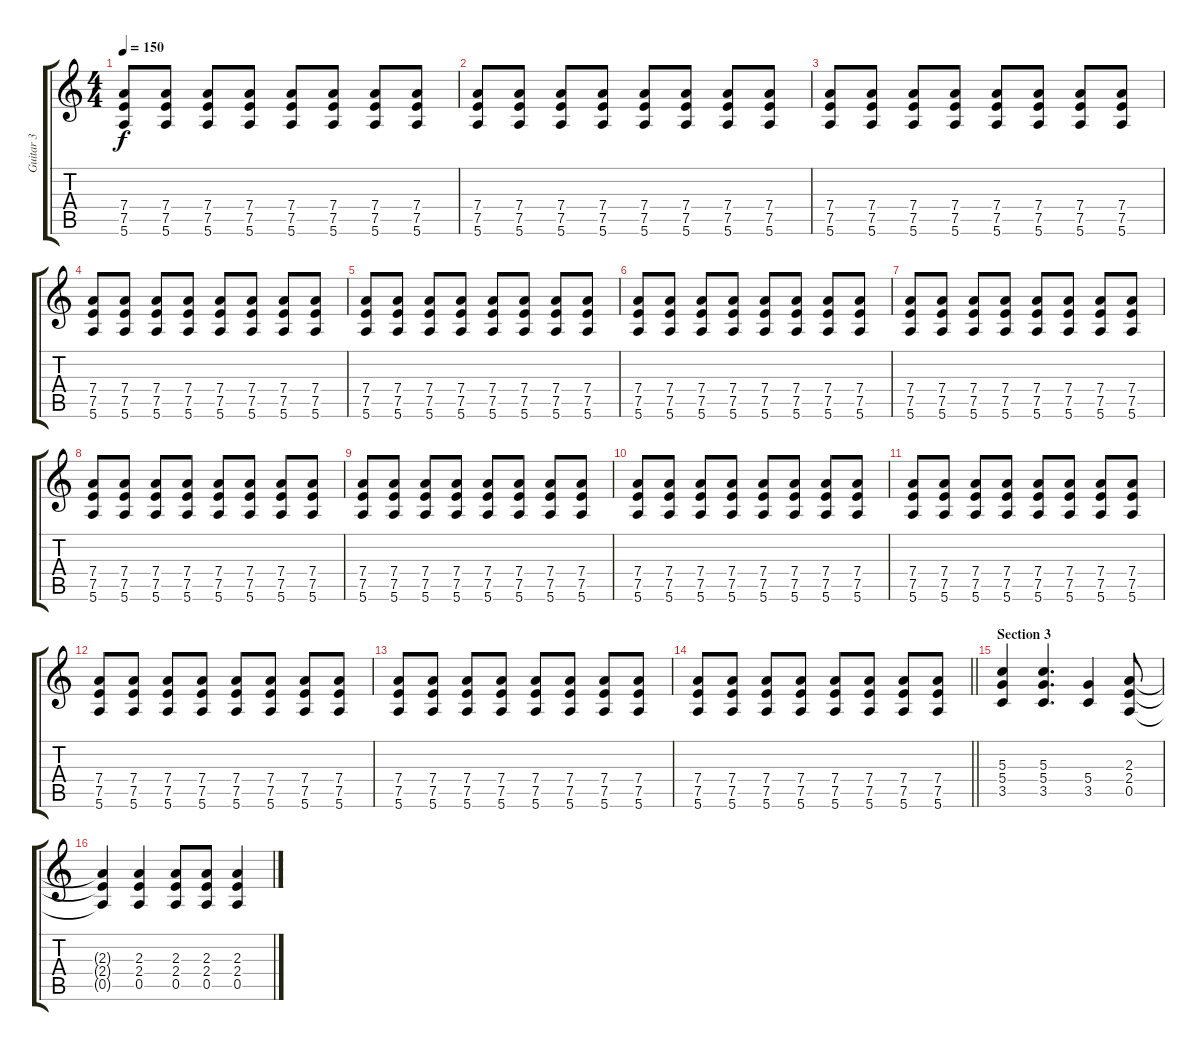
\track ("Guitar 3" "Guitar 3") {instrument electricguitarjazz}
\staff {score tabs}
\tuning (E4 B3 G3 D3 A2 E2) {hide}
\ts (4 4)
\tempo 150
\clef g2
\ks c
(7.4 7.5 5.6).8{dy f} (7.4 7.5 5.6).8 (7.4 7.5 5.6).8 (7.4 7.5 5.6).8 (7.4 7.5 5.6).8 (7.4 7.5 5.6).8 (7.4 7.5 5.6).8 (7.4 7.5 5.6).8 |
(7.4 7.5 5.6).8 (7.4 7.5 5.6).8 (7.4 7.5 5.6).8 (7.4 7.5 5.6).8 (7.4 7.5 5.6).8 (7.4 7.5 5.6).8 (7.4 7.5 5.6).8 (7.4 7.5 5.6).8 |
(7.4 7.5 5.6).8 (7.4 7.5 5.6).8 (7.4 7.5 5.6).8 (7.4 7.5 5.6).8 (7.4 7.5 5.6).8 (7.4 7.5 5.6).8 (7.4 7.5 5.6).8 (7.4 7.5 5.6).8 |
(7.4 7.5 5.6).8 (7.4 7.5 5.6).8 (7.4 7.5 5.6).8 (7.4 7.5 5.6).8 (7.4 7.5 5.6).8 (7.4 7.5 5.6).8 (7.4 7.5 5.6).8 (7.4 7.5 5.6).8 |
(7.4 7.5 5.6).8 (7.4 7.5 5.6).8 (7.4 7.5 5.6).8 (7.4 7.5 5.6).8 (7.4 7.5 5.6).8 (7.4 7.5 5.6).8 (7.4 7.5 5.6).8 (7.4 7.5 5.6).8 |
(7.4 7.5 5.6).8 (7.4 7.5 5.6).8 (7.4 7.5 5.6).8 (7.4 7.5 5.6).8 (7.4 7.5 5.6).8 (7.4 7.5 5.6).8 (7.4 7.5 5.6).8 (7.4 7.5 5.6).8 |
(7.4 7.5 5.6).8 (7.4 7.5 5.6).8 (7.4 7.5 5.6).8 (7.4 7.5 5.6).8 (7.4 7.5 5.6).8 (7.4 7.5 5.6).8 (7.4 7.5 5.6).8 (7.4 7.5 5.6).8 |
(7.4 7.5 5.6).8 (7.4 7.5 5.6).8 (7.4 7.5 5.6).8 (7.4 7.5 5.6).8 (7.4 7.5 5.6).8 (7.4 7.5 5.6).8 (7.4 7.5 5.6).8 (7.4 7.5 5.6).8 |
(7.4 7.5 5.6).8 (7.4 7.5 5.6).8 (7.4 7.5 5.6).8 (7.4 7.5 5.6).8 (7.4 7.5 5.6).8 (7.4 7.5 5.6).8 (7.4 7.5 5.6).8 (7.4 7.5 5.6).8 |
(7.4 7.5 5.6).8 (7.4 7.5 5.6).8 (7.4 7.5 5.6).8 (7.4 7.5 5.6).8 (7.4 7.5 5.6).8 (7.4 7.5 5.6).8 (7.4 7.5 5.6).8 (7.4 7.5 5.6).8 |
(7.4 7.5 5.6).8 (7.4 7.5 5.6).8 (7.4 7.5 5.6).8 (7.4 7.5 5.6).8 (7.4 7.5 5.6).8 (7.4 7.5 5.6).8 (7.4 7.5 5.6).8 (7.4 7.5 5.6).8 |
(7.4 7.5 5.6).8 (7.4 7.5 5.6).8 (7.4 7.5 5.6).8 (7.4 7.5 5.6).8 (7.4 7.5 5.6).8 (7.4 7.5 5.6).8 (7.4 7.5 5.6).8 (7.4 7.5 5.6).8 |
(7.4 7.5 5.6).8 (7.4 7.5 5.6).8 (7.4 7.5 5.6).8 (7.4 7.5 5.6).8 (7.4 7.5 5.6).8 (7.4 7.5 5.6).8 (7.4 7.5 5.6).8 (7.4 7.5 5.6).8 |
\barLineRight lightlight
(7.4 7.5 5.6).8 (7.4 7.5 5.6).8 (7.4 7.5 5.6).8 (7.4 7.5 5.6).8 (7.4 7.5 5.6).8 (7.4 7.5 5.6).8 (7.4 7.5 5.6).8 (7.4 7.5 5.6).8 |
\section ("" "Section 3")
(5.3 5.4 3.5).4 (5.3 5.4 3.5).4{d} (5.4 3.5).4 (2.3 2.4 0.5).8 |
(2.3{t} 2.4{t} 0.5{t}).4 (2.3 2.4 0.5).4 (2.3 2.4 0.5).8 (2.3 2.4 0.5).8 (2.3 2.4 0.5).4
